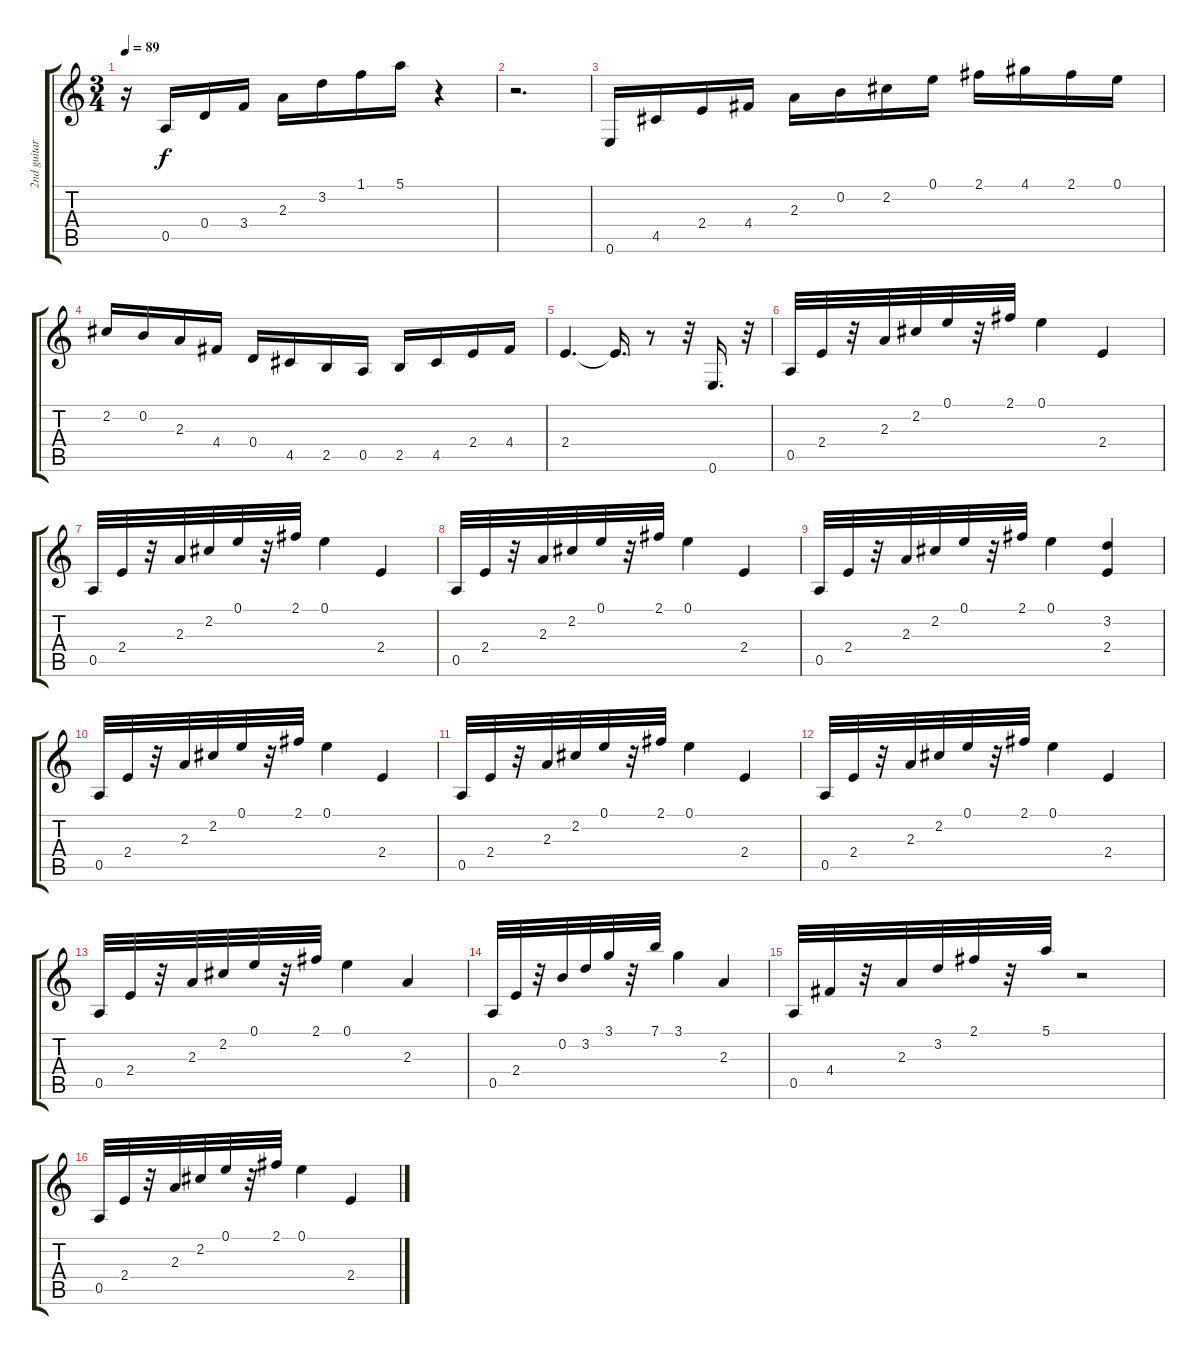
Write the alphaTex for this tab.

\track ("2nd guitar" "2nd guitar") {instrument acousticguitarnylon}
\staff {score tabs}
\tuning (E4 B3 G3 D3 A2 E2) {hide}
\ts (3 4)
\tempo 89
\clef g2
\ks c
r.16{dy f} 0.5.16 0.4.16 3.4.16 2.3.16 3.2.16 1.1.16 5.1.16 r.4 |
r.2{d} |
0.6.16 4.5.16 2.4.16 4.4.16 2.3.16 0.2.16 2.2.16 0.1.16 2.1.16 4.1.16 2.1.16 0.1.16 |
2.2.16 0.2.16 2.3.16 4.4.16 0.4.16 4.5.16 2.5.16 0.5.16 2.5.16 4.5.16 2.4.16 4.4.16 |
2.4.4{d} 2.4{t}.16{d} r.8 r.32 0.6.16{d} r.32 |
0.5.32 2.4.32 r.32 2.3.32 2.2.32 0.1.32 r.32 2.1.32 0.1.4 2.4.4 |
0.5.32 2.4.32 r.32 2.3.32 2.2.32 0.1.32 r.32 2.1.32 0.1.4 2.4.4 |
0.5.32 2.4.32 r.32 2.3.32 2.2.32 0.1.32 r.32 2.1.32 0.1.4 2.4.4 |
0.5.32 2.4.32 r.32 2.3.32 2.2.32 0.1.32 r.32 2.1.32 0.1.4 (3.2 2.4).4 |
0.5.32 2.4.32 r.32 2.3.32 2.2.32 0.1.32 r.32 2.1.32 0.1.4 2.4.4 |
0.5.32 2.4.32 r.32 2.3.32 2.2.32 0.1.32 r.32 2.1.32 0.1.4 2.4.4 |
0.5.32 2.4.32 r.32 2.3.32 2.2.32 0.1.32 r.32 2.1.32 0.1.4 2.4.4 |
0.5.32 2.4.32 r.32 2.3.32 2.2.32 0.1.32 r.32 2.1.32 0.1.4 2.3.4 |
0.5.32 2.4.32 r.32 0.2.32 3.2.32 3.1.32 r.32 7.1.32 3.1.4 2.3.4 |
0.5.32 4.4.32 r.32 2.3.32 3.2.32 2.1.32 r.32 5.1.32 r.2 |
0.5.32 2.4.32 r.32 2.3.32 2.2.32 0.1.32 r.32 2.1.32 0.1.4 2.4.4
